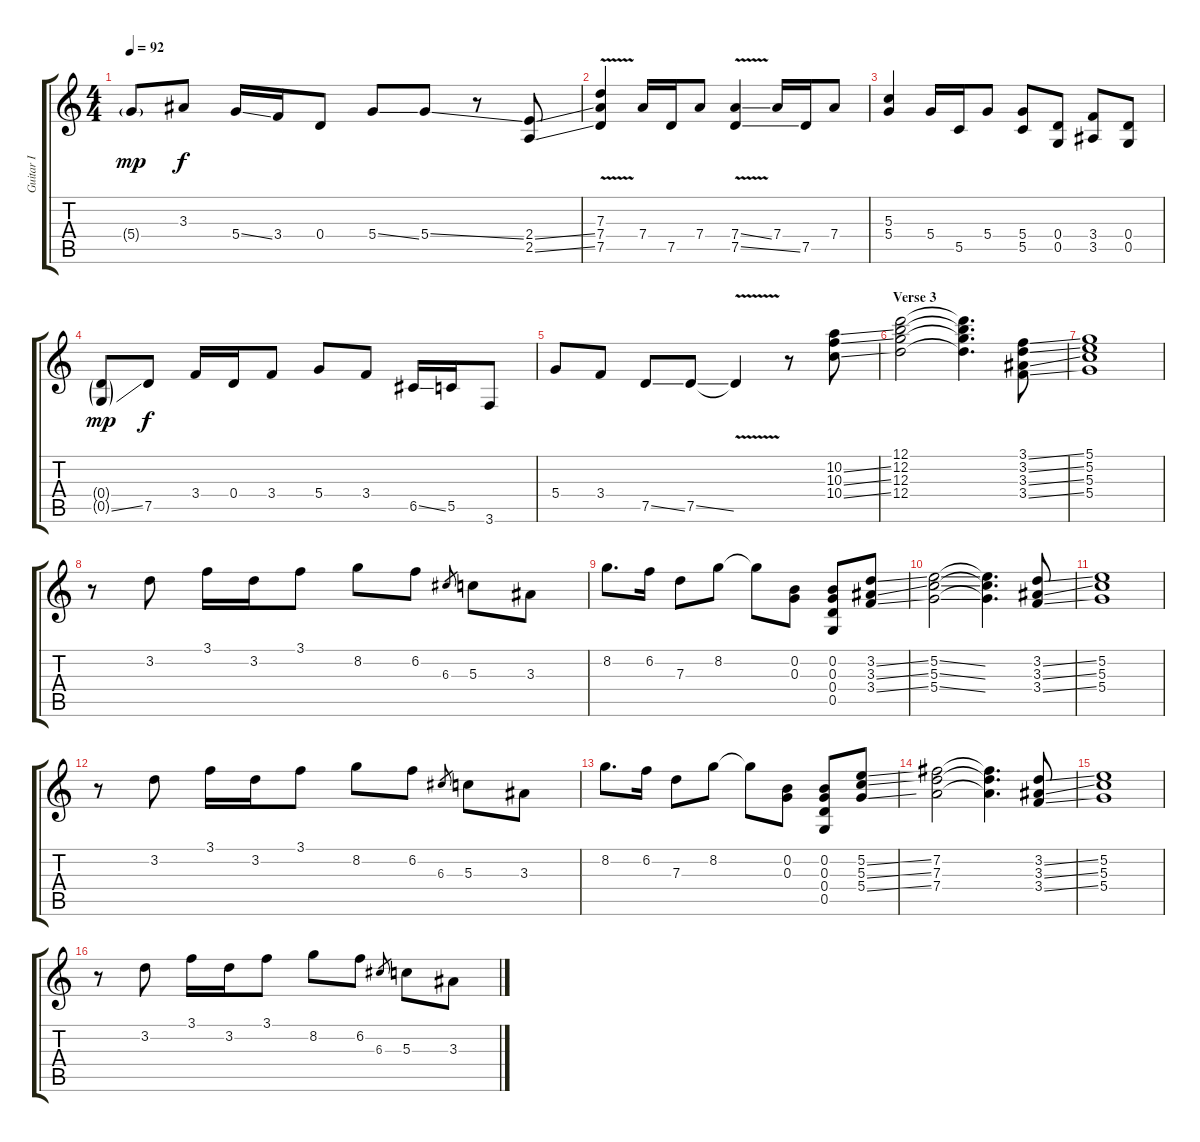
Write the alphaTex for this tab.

\track ("Guitar I " "Guitar I ") {instrument acousticguitarnylon}
\staff {score tabs}
\tuning (D4 B3 G3 D3 G2 D2) {hide}
\ts (4 4)
\tempo 92
\clef g2
\ks c
5.4{g}.8{dy mp} 3.3.8{dy f} 5.4{ss}.16 3.4.16 0.4.8 5.4{ss}.8 5.4{ss}.8 r.8 (2.4{ss} 2.5{ss}).8 |
(7.3{v} 7.4{v} 7.5{v}).4 7.4.16 7.5.16 7.4.8 (7.4{v ss} 7.5{v ss}).4 7.4.16 7.5.16 7.4.8 |
(5.3 5.4).4 5.4.16 5.5.16 5.4.8 (5.4 5.5).8 (0.4 0.5).8 (3.4 3.5).8 (0.4 0.5).8 |
(0.4{g} 0.5{ss g}).8{dy mp} 7.5.8{dy f} 3.4.16 0.4.16 3.4.8 5.4.8 3.4.8 6.5{ss}.16 5.5.16 3.6.8 |
5.4.8 3.4.8 7.5{ss}.8 7.5{ss}.8 7.5{v t}.4 r.8 (10.2{ss} 10.3{ss} 10.4{ss}).8 |
\section ("" "Verse 3")
(12.1 12.2 12.3 12.4).2 (12.1{t} 12.2{t} 12.3{t} 12.4{t}).4{d} (3.1{ss} 3.2{ss} 3.3{ss} 3.4{ss}).8 |
(5.1 5.2 5.3 5.4).1 |
r.8 3.2.8 3.1.16 3.2.16 3.1.8 8.2.8 6.2.8 6.3.8{gr} 5.3.8 3.3.8 |
8.2.8{d} 6.2.16 7.3.8 8.2.8 8.2{t}.8 (0.2 0.3).8 (0.2 0.3 0.4 0.5).8 (3.2{ss} 3.3{ss} 3.4{ss}).8 |
(5.2{ss} 5.3{ss} 5.4{ss}).2 (5.2{t} 5.3{t} 5.4{t}).4{d} (3.2{ss} 3.3{ss} 3.4{ss}).8 |
(5.2 5.3 5.4).1 |
r.8 3.2.8 3.1.16 3.2.16 3.1.8 8.2.8 6.2.8 6.3.8{gr} 5.3.8 3.3.8 |
8.2.8{d} 6.2.16 7.3.8 8.2.8 8.2{t}.8 (0.2 0.3).8 (0.2 0.3 0.4 0.5).8 (5.2{ss} 5.3{ss} 5.4{ss}).8 |
(7.2 7.3 7.4).2 (7.2{t} 7.3{t} 7.4{t}).4{d} (3.2{ss} 3.3{ss} 3.4{ss}).8 |
(5.2 5.3 5.4).1 |
r.8 3.2.8 3.1.16 3.2.16 3.1.8 8.2.8 6.2.8 6.3.8{gr} 5.3.8 3.3.8
